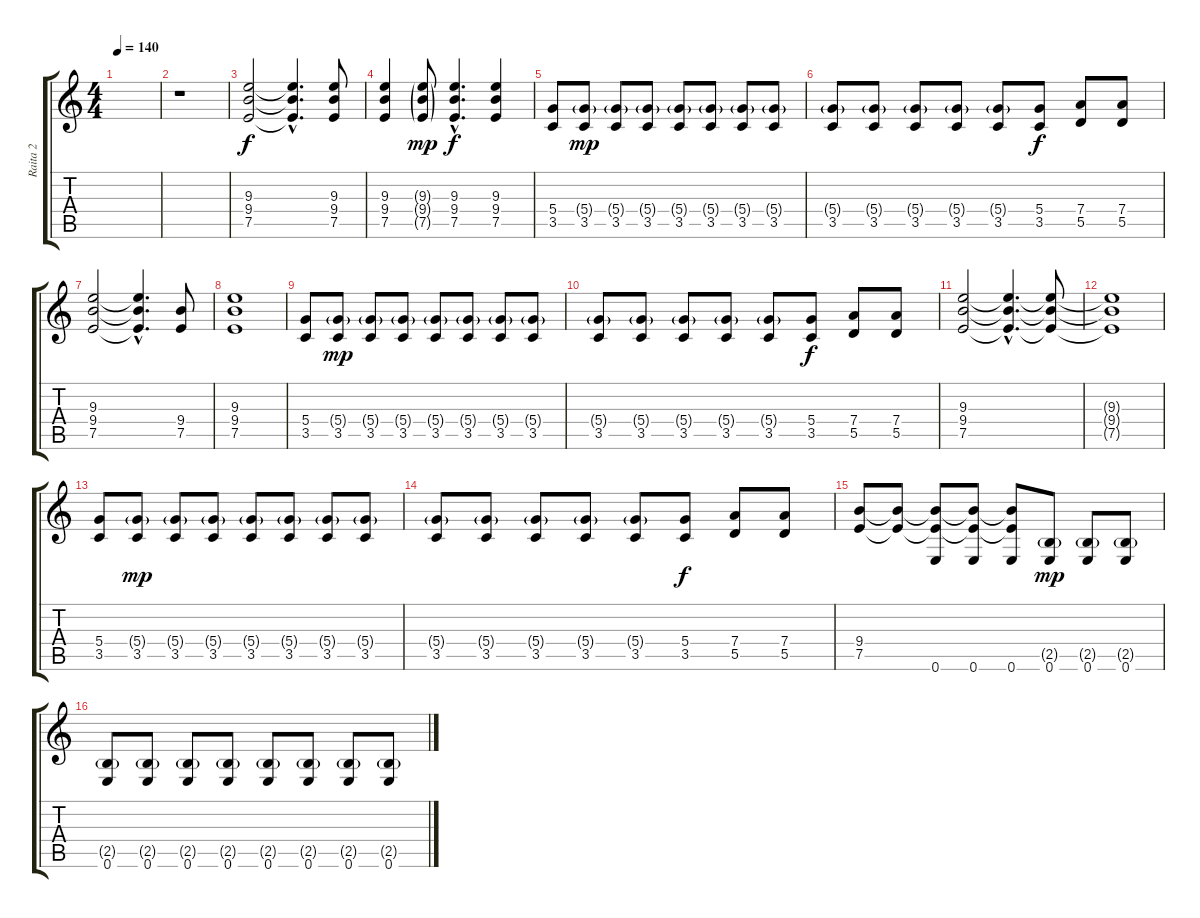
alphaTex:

\track ("Raita 2" "Raita 2") {instrument distortionguitar}
\staff {score tabs}
\tuning (E4 B3 G3 D3 A2 E2) {hide}
\ts (4 4)
\tempo 140
\clef g2
\ks c
|
r.1 |
(9.3 9.4 7.5).2 (9.3{hac t} 9.4{hac t} 7.5{hac t}).4{d} (9.3 9.4 7.5).8 |
(9.3 9.4 7.5).4 (9.3{g} 9.4{g} 7.5{g}).8{dy mp} (9.3{hac} 9.4{hac} 7.5{hac}).4{d dy f} (9.3 9.4 7.5).4 |
(5.4 3.5).8 (5.4{g} 3.5).8{dy mp} (5.4{g} 3.5).8 (5.4{g} 3.5).8 (5.4{g} 3.5).8 (5.4{g} 3.5).8 (5.4{g} 3.5).8 (5.4{g} 3.5).8 |
(5.4{g} 3.5).8 (5.4{g} 3.5).8 (5.4{g} 3.5).8 (5.4{g} 3.5).8 (5.4{g} 3.5).8 (5.4 3.5).8{dy f} (7.4 5.5).8 (7.4 5.5).8 |
(9.3 9.4 7.5).2 (9.3{hac t} 9.4{hac t} 7.5{hac t}).4{d} (9.4 7.5).8 |
(9.3 9.4 7.5).1 |
(5.4 3.5).8 (5.4{g} 3.5).8{dy mp} (5.4{g} 3.5).8 (5.4{g} 3.5).8 (5.4{g} 3.5).8 (5.4{g} 3.5).8 (5.4{g} 3.5).8 (5.4{g} 3.5).8 |
(5.4{g} 3.5).8 (5.4{g} 3.5).8 (5.4{g} 3.5).8 (5.4{g} 3.5).8 (5.4{g} 3.5).8 (5.4 3.5).8{dy f} (7.4 5.5).8 (7.4 5.5).8 |
(9.3 9.4 7.5).2 (9.3{hac t} 9.4{hac t} 7.5{hac t}).4{d} (9.3{t} 9.4{t} 7.5{t}).8 |
(9.3{t} 9.4{t} 7.5{t}).1 |
(5.4 3.5).8 (5.4{g} 3.5).8{dy mp} (5.4{g} 3.5).8 (5.4{g} 3.5).8 (5.4{g} 3.5).8 (5.4{g} 3.5).8 (5.4{g} 3.5).8 (5.4{g} 3.5).8 |
(5.4{g} 3.5).8 (5.4{g} 3.5).8 (5.4{g} 3.5).8 (5.4{g} 3.5).8 (5.4{g} 3.5).8 (5.4 3.5).8{dy f} (7.4 5.5).8 (7.4 5.5).8 |
(9.4 7.5).8 (9.4{t} 7.5{t}).8 (9.4{t} 7.5{t} 0.6).8 (9.4{t} 7.5{t} 0.6).8 (9.4{t} 7.5{t} 0.6).8 (2.5{g} 0.6).8{dy mp} (2.5{g} 0.6).8 (2.5{g} 0.6).8 |
(2.5{g} 0.6).8 (2.5{g} 0.6).8 (2.5{g} 0.6).8 (2.5{g} 0.6).8 (2.5{g} 0.6).8 (2.5{g} 0.6).8 (2.5{g} 0.6).8 (2.5{g} 0.6).8
